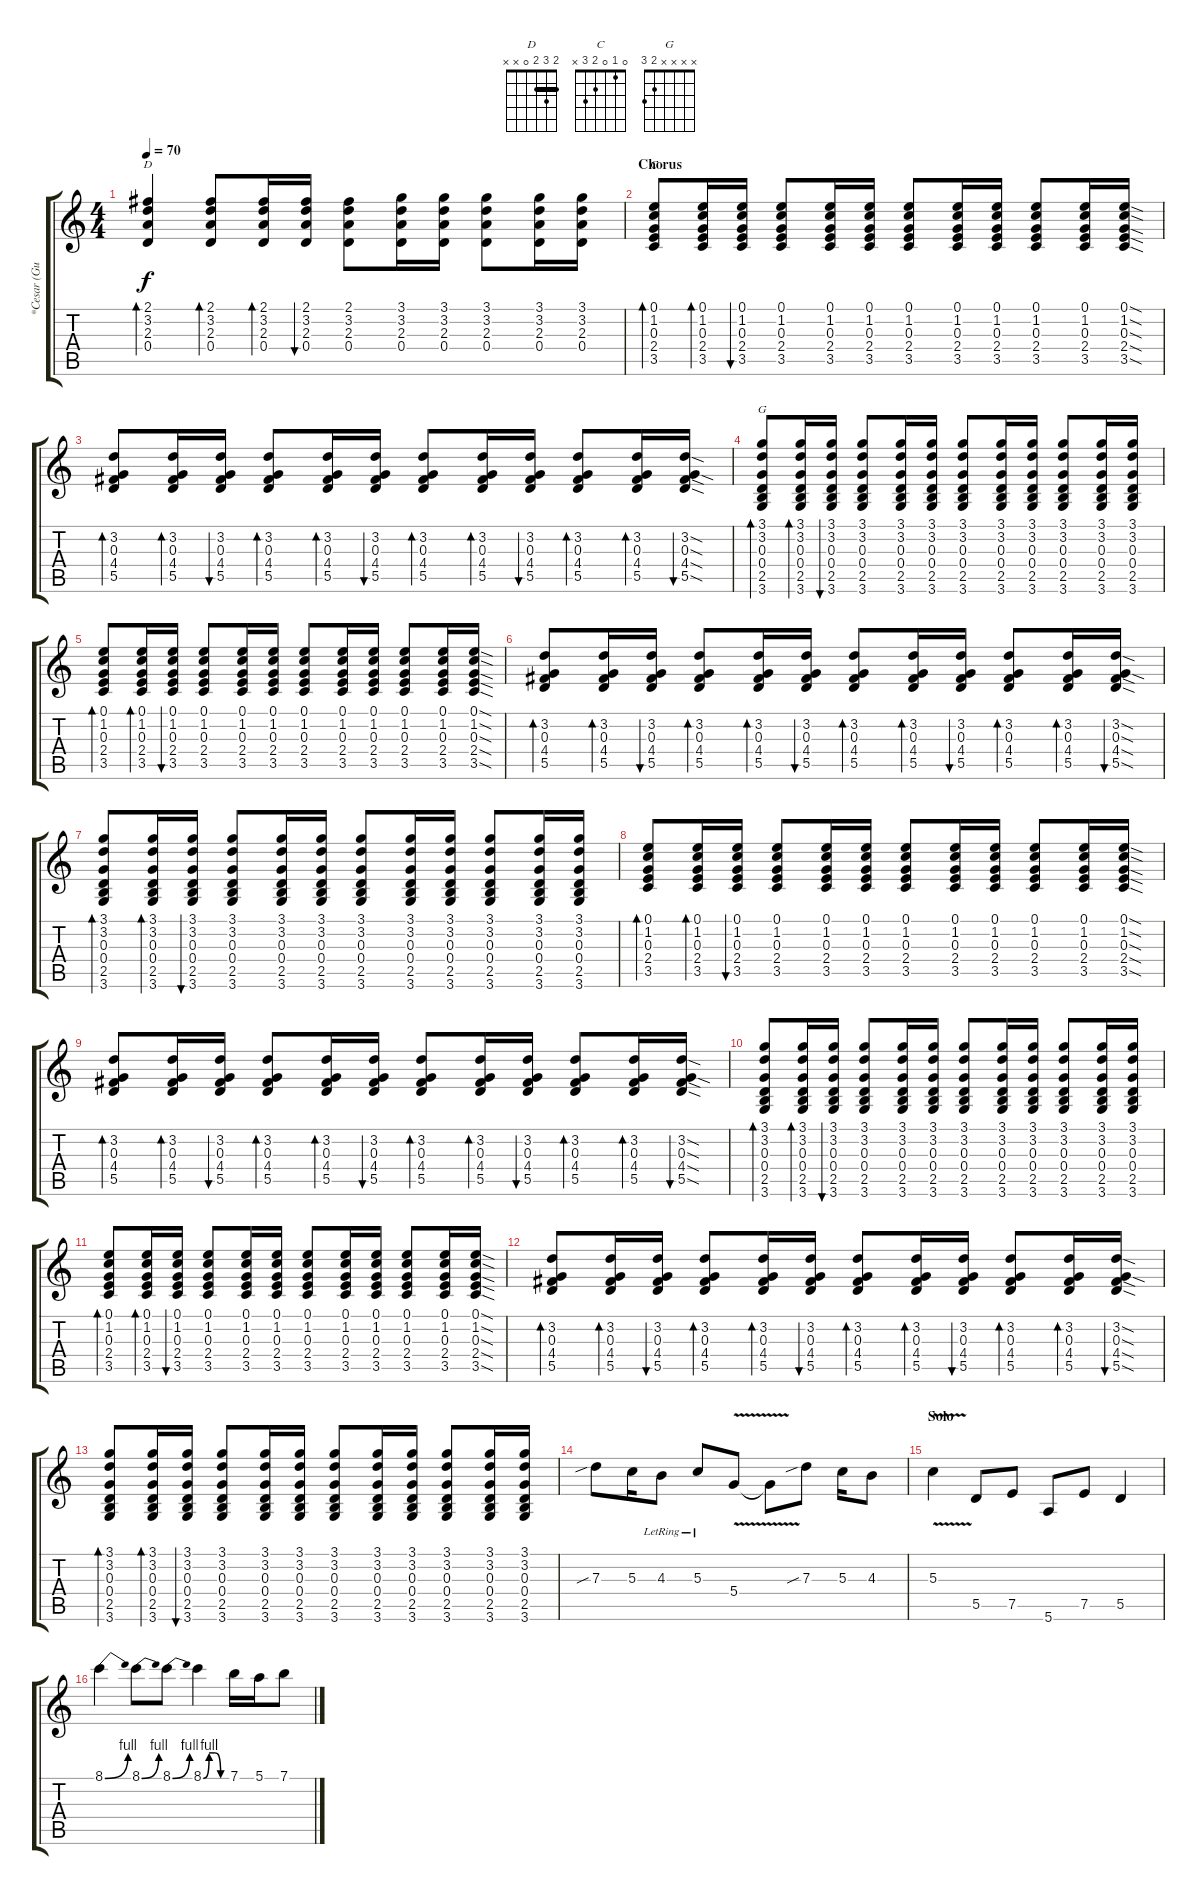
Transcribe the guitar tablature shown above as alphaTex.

\track ("*Cesar (Guitar I)" "*Cesar (Gu") {instrument electricguitarjazz}
\staff {score tabs}
\tuning (E4 B3 G3 D3 A2 E2) {hide}
\chord ("D" 2 3 2 0 x x) {barre 2}
\chord ("C" 0 1 0 2 3 x)
\chord ("G" x x x x 2 3)
\ts (4 4)
\tempo 70
\clef g2
\ks c
(2.1 3.2 2.3 0.4).4{bd 60 ch "D" dy f} (2.1 3.2 2.3 0.4).8{bd 60} (2.1 3.2 2.3 0.4).16{bd 60} (2.1 3.2 2.3 0.4).16{bu 60} (2.1 3.2 2.3 0.4).8 (3.1 3.2 2.3 0.4).16 (3.1 3.2 2.3 0.4).16 (3.1 3.2 2.3 0.4).8 (3.1 3.2 2.3 0.4).16 (3.1 3.2 2.3 0.4).16 |
\section ("" "Chorus")
(0.1 1.2 0.3 2.4 3.5).8{bd 60 ch "C"} (0.1 1.2 0.3 2.4 3.5).16{bd 30} (0.1 1.2 0.3 2.4 3.5).16{bu 30} (0.1 1.2 0.3 2.4 3.5).8 (0.1 1.2 0.3 2.4 3.5).16 (0.1 1.2 0.3 2.4 3.5).16 (0.1 1.2 0.3 2.4 3.5).8 (0.1 1.2 0.3 2.4 3.5).16 (0.1 1.2 0.3 2.4 3.5).16 (0.1 1.2 0.3 2.4 3.5).8 (0.1 1.2 0.3 2.4 3.5).16 (0.1{sod} 1.2{sod} 0.3{sod} 2.4{sod} 3.5{sod}).16 |
(3.2 0.3 4.4 5.5).8{bd 30} (3.2 0.3 4.4 5.5).16{bd 30} (3.2 0.3 4.4 5.5).16{bu 30} (3.2 0.3 4.4 5.5).8{bd 30} (3.2 0.3 4.4 5.5).16{bd 30} (3.2 0.3 4.4 5.5).16{bu 30} (3.2 0.3 4.4 5.5).8{bd 30} (3.2 0.3 4.4 5.5).16{bd 30} (3.2 0.3 4.4 5.5).16{bu 30} (3.2 0.3 4.4 5.5).8{bd 30} (3.2 0.3 4.4 5.5).16{bd 30} (3.2{sod} 0.3{sod} 4.4{sod} 5.5{sod}).16{bu 30} |
(3.1 3.2 0.3 0.4 2.5 3.6).8{bd 60 ch "G"} (3.1 3.2 0.3 0.4 2.5 3.6).16{bd 30} (3.1 3.2 0.3 0.4 2.5 3.6).16{bu 30} (3.1 3.2 0.3 0.4 2.5 3.6).8 (3.1 3.2 0.3 0.4 2.5 3.6).16 (3.1 3.2 0.3 0.4 2.5 3.6).16 (3.1 3.2 0.3 0.4 2.5 3.6).8 (3.1 3.2 0.3 0.4 2.5 3.6).16 (3.1 3.2 0.3 0.4 2.5 3.6).16 (3.1 3.2 0.3 0.4 2.5 3.6).8 (3.1 3.2 0.3 0.4 2.5 3.6).16 (3.1 3.2 0.3 0.4 2.5 3.6).16 |
(0.1 1.2 0.3 2.4 3.5).8{bd 60} (0.1 1.2 0.3 2.4 3.5).16{bd 30} (0.1 1.2 0.3 2.4 3.5).16{bu 30} (0.1 1.2 0.3 2.4 3.5).8 (0.1 1.2 0.3 2.4 3.5).16 (0.1 1.2 0.3 2.4 3.5).16 (0.1 1.2 0.3 2.4 3.5).8 (0.1 1.2 0.3 2.4 3.5).16 (0.1 1.2 0.3 2.4 3.5).16 (0.1 1.2 0.3 2.4 3.5).8 (0.1 1.2 0.3 2.4 3.5).16 (0.1{sod} 1.2{sod} 0.3{sod} 2.4{sod} 3.5{sod}).16 |
(3.2 0.3 4.4 5.5).8{bd 30} (3.2 0.3 4.4 5.5).16{bd 30} (3.2 0.3 4.4 5.5).16{bu 30} (3.2 0.3 4.4 5.5).8{bd 30} (3.2 0.3 4.4 5.5).16{bd 30} (3.2 0.3 4.4 5.5).16{bu 30} (3.2 0.3 4.4 5.5).8{bd 30} (3.2 0.3 4.4 5.5).16{bd 30} (3.2 0.3 4.4 5.5).16{bu 30} (3.2 0.3 4.4 5.5).8{bd 30} (3.2 0.3 4.4 5.5).16{bd 30} (3.2{sod} 0.3{sod} 4.4{sod} 5.5{sod}).16{bu 30} |
(3.1 3.2 0.3 0.4 2.5 3.6).8{bd 60} (3.1 3.2 0.3 0.4 2.5 3.6).16{bd 30} (3.1 3.2 0.3 0.4 2.5 3.6).16{bu 30} (3.1 3.2 0.3 0.4 2.5 3.6).8 (3.1 3.2 0.3 0.4 2.5 3.6).16 (3.1 3.2 0.3 0.4 2.5 3.6).16 (3.1 3.2 0.3 0.4 2.5 3.6).8 (3.1 3.2 0.3 0.4 2.5 3.6).16 (3.1 3.2 0.3 0.4 2.5 3.6).16 (3.1 3.2 0.3 0.4 2.5 3.6).8 (3.1 3.2 0.3 0.4 2.5 3.6).16 (3.1 3.2 0.3 0.4 2.5 3.6).16 |
(0.1 1.2 0.3 2.4 3.5).8{bd 60} (0.1 1.2 0.3 2.4 3.5).16{bd 30} (0.1 1.2 0.3 2.4 3.5).16{bu 30} (0.1 1.2 0.3 2.4 3.5).8 (0.1 1.2 0.3 2.4 3.5).16 (0.1 1.2 0.3 2.4 3.5).16 (0.1 1.2 0.3 2.4 3.5).8 (0.1 1.2 0.3 2.4 3.5).16 (0.1 1.2 0.3 2.4 3.5).16 (0.1 1.2 0.3 2.4 3.5).8 (0.1 1.2 0.3 2.4 3.5).16 (0.1{sod} 1.2{sod} 0.3{sod} 2.4{sod} 3.5{sod}).16 |
(3.2 0.3 4.4 5.5).8{bd 30} (3.2 0.3 4.4 5.5).16{bd 30} (3.2 0.3 4.4 5.5).16{bu 30} (3.2 0.3 4.4 5.5).8{bd 30} (3.2 0.3 4.4 5.5).16{bd 30} (3.2 0.3 4.4 5.5).16{bu 30} (3.2 0.3 4.4 5.5).8{bd 30} (3.2 0.3 4.4 5.5).16{bd 30} (3.2 0.3 4.4 5.5).16{bu 30} (3.2 0.3 4.4 5.5).8{bd 30} (3.2 0.3 4.4 5.5).16{bd 30} (3.2{sod} 0.3{sod} 4.4{sod} 5.5{sod}).16{bu 30} |
(3.1 3.2 0.3 0.4 2.5 3.6).8{bd 60} (3.1 3.2 0.3 0.4 2.5 3.6).16{bd 30} (3.1 3.2 0.3 0.4 2.5 3.6).16{bu 30} (3.1 3.2 0.3 0.4 2.5 3.6).8 (3.1 3.2 0.3 0.4 2.5 3.6).16 (3.1 3.2 0.3 0.4 2.5 3.6).16 (3.1 3.2 0.3 0.4 2.5 3.6).8 (3.1 3.2 0.3 0.4 2.5 3.6).16 (3.1 3.2 0.3 0.4 2.5 3.6).16 (3.1 3.2 0.3 0.4 2.5 3.6).8 (3.1 3.2 0.3 0.4 2.5 3.6).16 (3.1 3.2 0.3 0.4 2.5 3.6).16 |
(0.1 1.2 0.3 2.4 3.5).8{bd 60} (0.1 1.2 0.3 2.4 3.5).16{bd 30} (0.1 1.2 0.3 2.4 3.5).16{bu 30} (0.1 1.2 0.3 2.4 3.5).8 (0.1 1.2 0.3 2.4 3.5).16 (0.1 1.2 0.3 2.4 3.5).16 (0.1 1.2 0.3 2.4 3.5).8 (0.1 1.2 0.3 2.4 3.5).16 (0.1 1.2 0.3 2.4 3.5).16 (0.1 1.2 0.3 2.4 3.5).8 (0.1 1.2 0.3 2.4 3.5).16 (0.1{sod} 1.2{sod} 0.3{sod} 2.4{sod} 3.5{sod}).16 |
(3.2 0.3 4.4 5.5).8{bd 30} (3.2 0.3 4.4 5.5).16{bd 30} (3.2 0.3 4.4 5.5).16{bu 30} (3.2 0.3 4.4 5.5).8{bd 30} (3.2 0.3 4.4 5.5).16{bd 30} (3.2 0.3 4.4 5.5).16{bu 30} (3.2 0.3 4.4 5.5).8{bd 30} (3.2 0.3 4.4 5.5).16{bd 30} (3.2 0.3 4.4 5.5).16{bu 30} (3.2 0.3 4.4 5.5).8{bd 30} (3.2 0.3 4.4 5.5).16{bd 30} (3.2{sod} 0.3{sod} 4.4{sod} 5.5{sod}).16{bu 30} |
(3.1 3.2 0.3 0.4 2.5 3.6).8{bd 60} (3.1 3.2 0.3 0.4 2.5 3.6).16{bd 30} (3.1 3.2 0.3 0.4 2.5 3.6).16{bu 30} (3.1 3.2 0.3 0.4 2.5 3.6).8 (3.1 3.2 0.3 0.4 2.5 3.6).16 (3.1 3.2 0.3 0.4 2.5 3.6).16 (3.1 3.2 0.3 0.4 2.5 3.6).8 (3.1 3.2 0.3 0.4 2.5 3.6).16 (3.1 3.2 0.3 0.4 2.5 3.6).16 (3.1 3.2 0.3 0.4 2.5 3.6).8 (3.1 3.2 0.3 0.4 2.5 3.6).16 (3.1 3.2 0.3 0.4 2.5 3.6).16 |
7.3{sib}.8{volume 16} 5.3.16 4.3{lr}.8 5.3{lr}.8 5.4{v}.8 5.4{t}.8 7.3{sib}.8 5.3.16 4.3.8 |
\section ("" "Solo")
5.3{v}.4 5.5.8 7.5.8 5.6.8 7.5.8 5.5.4 |
8.1{be (bend 0 0 60 4)}.4 8.1{be (bend 0 0 60 4)}.8 8.1{be (bend 0 0 60 4)}.8 8.1{be (custom 0 0 15 4 30 4 45 0 60 0)}.4 7.1.16 5.1.16 7.1.8
